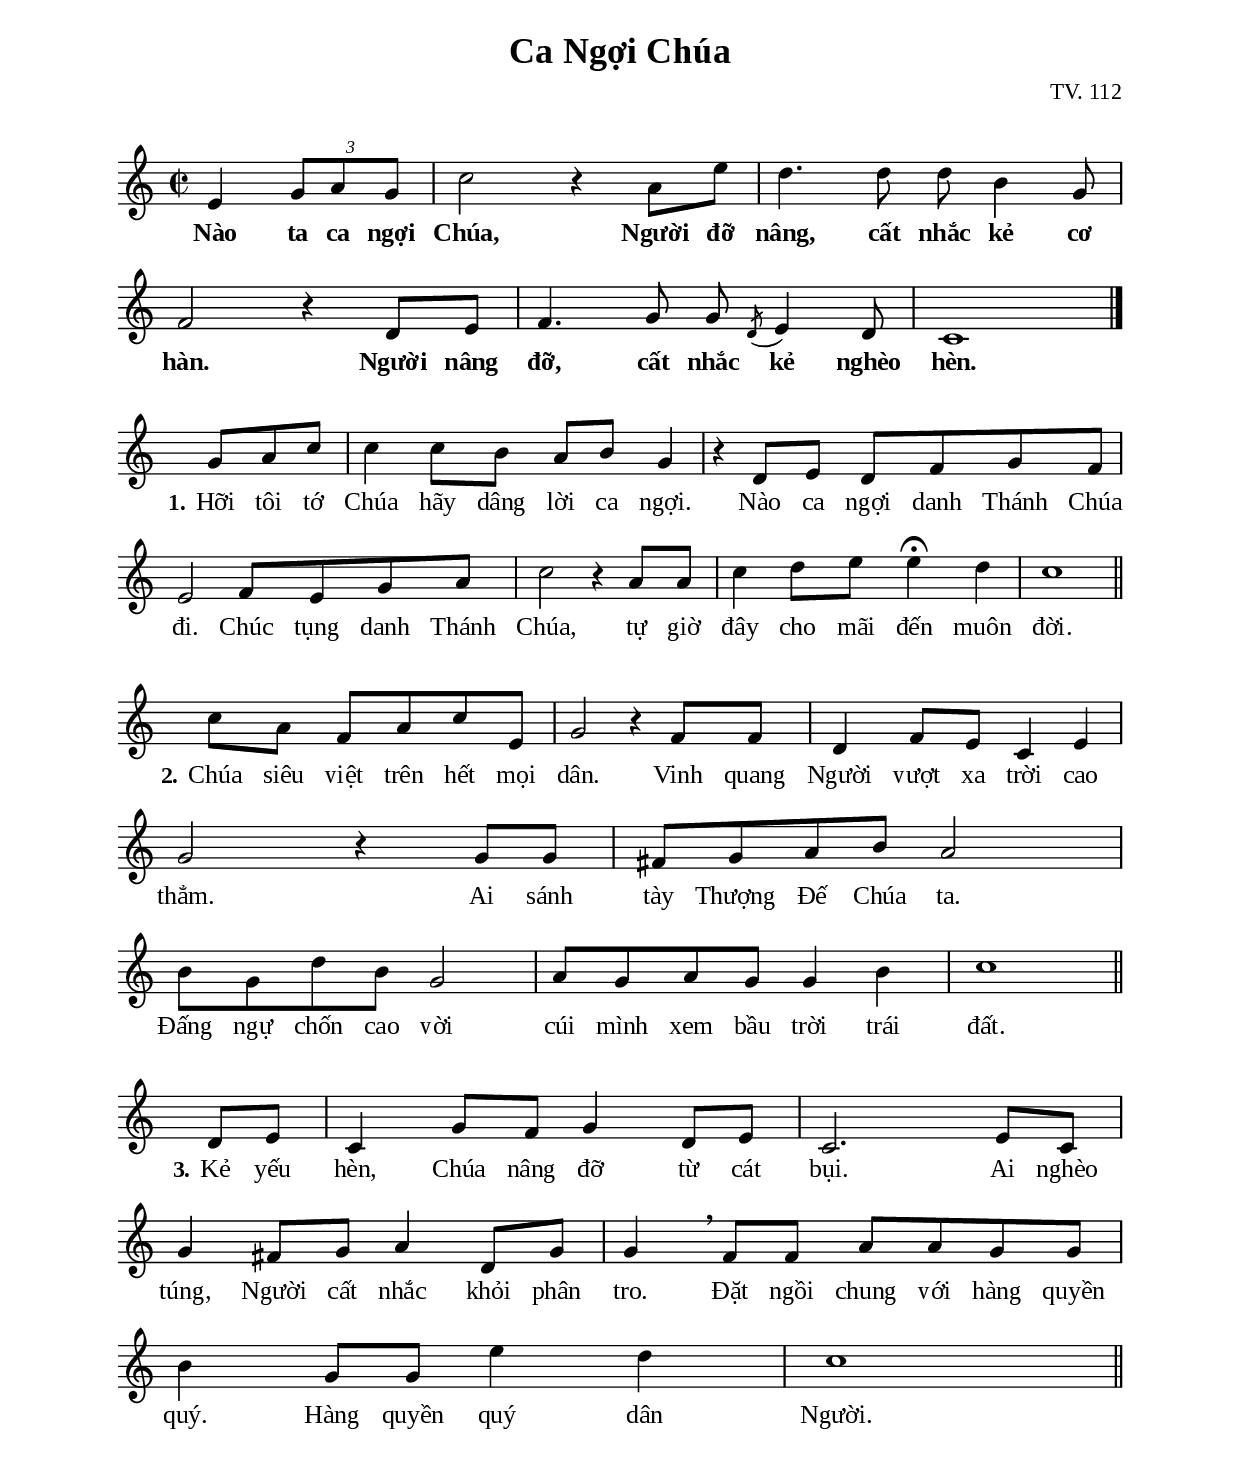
% Cài đặt chung
\version "2.20.0"
\include "english.ly"

\header {
  title = "Ca Ngợi Chúa"
  composer = "TV. 112"
  arranger = " "
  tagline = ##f
}

global = {
  \key c \major
  \time 2/2
}

\paper {
  #(set-paper-size "a4")
  top-margin = 20\mm
  bottom-margin = 15\mm
  left-margin = 20\mm
  right-margin = 20\mm
  indent = #0
  #(define fonts
	 (make-pango-font-tree "Liberation Serif"
	 		       "Liberation Serif"
			       "Liberation Serif"
			       (/ 20 20)))
}

% Nhạc điệp khúc
nhacDiepKhuc = \relative c' {
  \override Lyrics.LyricSpace.minimum-distance = #1.7
  \override Score.BarNumber.break-visibility = ##(#f #f #f)
  \partial 2 e4 \tuplet 3/2 { g8 a g } |
  c2 r4 a8 e' |
  d4. d8 d b4 g8 |
  f2 r4 d8 e |
  f4. g8 g \acciaccatura d8 e4 d8 |
  c1 \bar "|."
}

% Nhạc phiên khúc
nhacPhienKhucMot = \relative c'' {
  \override Lyrics.LyricSpace.minimum-distance = #2.0
  \override Score.BarNumber.break-visibility = ##(#f #f #f)
  \partial 4. g8 a c |
  c4 c8 b a b g4 |
  r d8 e d f g f |
  e2 f8 e g a |
  c2 r4 a8 a |
  c4 d8 e e4 \fermata d |
  c1 \bar "||"
}

nhacPhienKhucHai = \relative c'' {
  \override Lyrics.LyricSpace.minimum-distance = #2.0
  \override Score.BarNumber.break-visibility = ##(#f #f #f)
  \partial 2. c8 a f a c e, |
  g2 r4 f8 f |
  d4 f8 e c4 e |
  g2 r4 g8 g |
  fs g a b a2 |
  b8 g d' b g2 |
  a8 g a g g4 b |
  c1 \bar "||"
}

nhacPhienKhucBa = \relative c' {
  \override Lyrics.LyricSpace.minimum-distance = #2.0
  \override Score.BarNumber.break-visibility = ##(#f #f #f)
  \partial 4 d8 e |
  c4 g'8 f g4 d8 e |
  c2. e8 c |
  g'4 fs8 g a4 d,8 g |
  g4 \breathe f8 f a a g g |
  b4 g8 g e'4 d |
  c1 \bar "||"
}

% Lời điệp khúc
loiDiepKhuc = \lyricmode {
  \override Lyrics.LyricText.font-series = #'bold
  Nào ta ca ngợi Chúa,
  Người đỡ nâng, cất nhắc kẻ cơ hàn.
  Người nâng đỡ, cất nhắc kẻ nghèo hèn.
}

% Lời phiên khúc
loiPhienKhucMot = \lyricmode {
  \set stanza = #"1."
  Hỡi tôi tớ Chúa hãy dâng lời ca ngợi.
  Nào ca ngợi danh Thánh Chúa đi.
  Chúc tụng danh Thánh Chúa,
  tự giờ đây cho mãi đến muôn đời.
}

loiPhienKhucHai = \lyricmode {
  \set stanza = #"2."
  Chúa siêu việt trên hết mọi dân.
  Vinh quang Người vượt xa trời cao thẳm.
  Ai sánh tày Thượng Đế Chúa ta.
  Đấng ngự chốn cao vời cúi mình xem bầu trời trái đất.
}

loiPhienKhucBa = \lyricmode {
  \set stanza = #"3."
  Kẻ yếu hèn, Chúa nâng đỡ từ cát bụi.
  Ai nghèo túng, Người cất nhắc khỏi phân tro.
  Đặt ngồi chung với hàng quyền quý.
  Hàng quyền quý dân Người.
}


% Dàn trang
\score {
  \new ChoirStaff <<
    \new Staff = chorus <<
      \new Voice = "sopranos" {
        \global \stemNeutral \nhacDiepKhuc
      }
    >>
    \new Lyrics = basses
    \context Lyrics = basses 
      %\with \override LyricText.font-shape = #'bold
      \lyricsto sopranos \loiDiepKhuc
  >>
}

\score {
  \new ChoirStaff <<
    \new Staff = verses <<
      \override Staff.TimeSignature.transparent = ##t
      \new Voice = "verse" {
        \global \stemNeutral \nhacPhienKhucMot
      }
    >>
    \new Lyrics \lyricsto verse \loiPhienKhucMot
  >>
}

\score {
  \new ChoirStaff <<
    \new Staff = verses <<
      \override Staff.TimeSignature.transparent = ##t
      \new Voice = "verse" {
        \global \stemNeutral \nhacPhienKhucHai
      }
    >>
    \new Lyrics \lyricsto verse \loiPhienKhucHai
  >>
}

\score {
  \new ChoirStaff <<
    \new Staff = verses <<
      \override Staff.TimeSignature.transparent = ##t
      \new Voice = "verse" {
        \global \stemNeutral \nhacPhienKhucBa
      }
    >>
    \new Lyrics \lyricsto verse \loiPhienKhucBa
  >>
}
